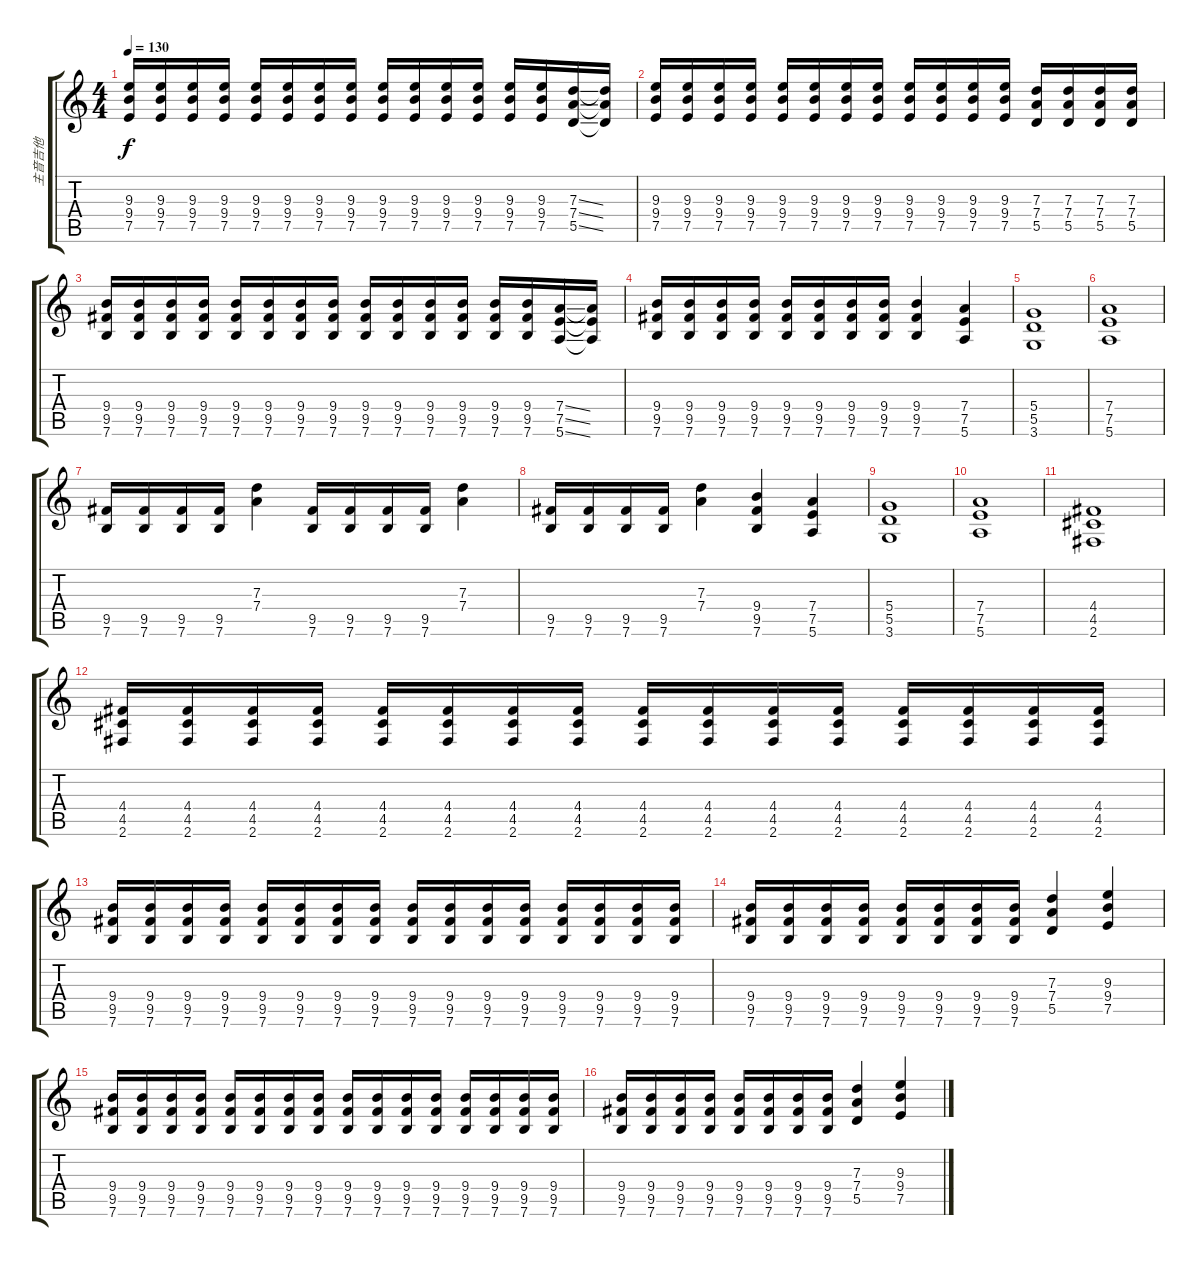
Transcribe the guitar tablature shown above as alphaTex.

\track ("主音吉他" "主音吉他") {instrument distortionguitar}
\staff {score tabs}
\tuning (E4 B3 G3 D3 A2 E2) {hide}
\ts (4 4)
\tempo 130
\clef g2
\ks c
(9.3 9.4 7.5).16{dy f} (9.3 9.4 7.5).16 (9.3 9.4 7.5).16 (9.3 9.4 7.5).16 (9.3 9.4 7.5).16 (9.3 9.4 7.5).16 (9.3 9.4 7.5).16 (9.3 9.4 7.5).16 (9.3 9.4 7.5).16 (9.3 9.4 7.5).16 (9.3 9.4 7.5).16 (9.3 9.4 7.5).16 (9.3 9.4 7.5).16 (9.3 9.4 7.5).16 (7.3{ss} 7.4{ss} 5.5{ss}).16 (7.3{t} 7.4{t} 5.5{t}).16 |
(9.3 9.4 7.5).16 (9.3 9.4 7.5).16 (9.3 9.4 7.5).16 (9.3 9.4 7.5).16 (9.3 9.4 7.5).16 (9.3 9.4 7.5).16 (9.3 9.4 7.5).16 (9.3 9.4 7.5).16 (9.3 9.4 7.5).16 (9.3 9.4 7.5).16 (9.3 9.4 7.5).16 (9.3 9.4 7.5).16 (7.3 7.4 5.5).16 (7.3 7.4 5.5).16 (7.3 7.4 5.5).16 (7.3 7.4 5.5).16 |
(9.4 9.5 7.6).16 (9.4 9.5 7.6).16 (9.4 9.5 7.6).16 (9.4 9.5 7.6).16 (9.4 9.5 7.6).16 (9.4 9.5 7.6).16 (9.4 9.5 7.6).16 (9.4 9.5 7.6).16 (9.4 9.5 7.6).16 (9.4 9.5 7.6).16 (9.4 9.5 7.6).16 (9.4 9.5 7.6).16 (9.4 9.5 7.6).16 (9.4 9.5 7.6).16 (7.4{ss} 7.5{ss} 5.6{ss}).16 (7.4{t} 7.5{t} 5.6{t}).16 |
(9.4 9.5 7.6).16 (9.4 9.5 7.6).16 (9.4 9.5 7.6).16 (9.4 9.5 7.6).16 (9.4 9.5 7.6).16 (9.4 9.5 7.6).16 (9.4 9.5 7.6).16 (9.4 9.5 7.6).16 (9.4 9.5 7.6).4 (7.4 7.5 5.6).4 |
(5.4 5.5 3.6).1 |
(7.4 7.5 5.6).1 |
(9.5 7.6).16 (9.5 7.6).16 (9.5 7.6).16 (9.5 7.6).16 (7.3 7.4).4 (9.5 7.6).16 (9.5 7.6).16 (9.5 7.6).16 (9.5 7.6).16 (7.3 7.4).4 |
(9.5 7.6).16 (9.5 7.6).16 (9.5 7.6).16 (9.5 7.6).16 (7.3 7.4).4 (9.4 9.5 7.6).4 (7.4 7.5 5.6).4 |
(5.4 5.5 3.6).1 |
(7.4 7.5 5.6).1 |
(4.4 4.5 2.6).1 |
(4.4 4.5 2.6).16 (4.4 4.5 2.6).16 (4.4 4.5 2.6).16 (4.4 4.5 2.6).16 (4.4 4.5 2.6).16 (4.4 4.5 2.6).16 (4.4 4.5 2.6).16 (4.4 4.5 2.6).16 (4.4 4.5 2.6).16 (4.4 4.5 2.6).16 (4.4 4.5 2.6).16 (4.4 4.5 2.6).16 (4.4 4.5 2.6).16 (4.4 4.5 2.6).16 (4.4 4.5 2.6).16 (4.4 4.5 2.6).16 |
(9.4 9.5 7.6).16 (9.4 9.5 7.6).16 (9.4 9.5 7.6).16 (9.4 9.5 7.6).16 (9.4 9.5 7.6).16 (9.4 9.5 7.6).16 (9.4 9.5 7.6).16 (9.4 9.5 7.6).16 (9.4 9.5 7.6).16 (9.4 9.5 7.6).16 (9.4 9.5 7.6).16 (9.4 9.5 7.6).16 (9.4 9.5 7.6).16 (9.4 9.5 7.6).16 (9.4 9.5 7.6).16 (9.4 9.5 7.6).16 |
(9.4 9.5 7.6).16 (9.4 9.5 7.6).16 (9.4 9.5 7.6).16 (9.4 9.5 7.6).16 (9.4 9.5 7.6).16 (9.4 9.5 7.6).16 (9.4 9.5 7.6).16 (9.4 9.5 7.6).16 (7.3 7.4 5.5).4 (9.3 9.4 7.5).4 |
(9.4 9.5 7.6).16 (9.4 9.5 7.6).16 (9.4 9.5 7.6).16 (9.4 9.5 7.6).16 (9.4 9.5 7.6).16 (9.4 9.5 7.6).16 (9.4 9.5 7.6).16 (9.4 9.5 7.6).16 (9.4 9.5 7.6).16 (9.4 9.5 7.6).16 (9.4 9.5 7.6).16 (9.4 9.5 7.6).16 (9.4 9.5 7.6).16 (9.4 9.5 7.6).16 (9.4 9.5 7.6).16 (9.4 9.5 7.6).16 |
(9.4 9.5 7.6).16 (9.4 9.5 7.6).16 (9.4 9.5 7.6).16 (9.4 9.5 7.6).16 (9.4 9.5 7.6).16 (9.4 9.5 7.6).16 (9.4 9.5 7.6).16 (9.4 9.5 7.6).16 (7.3 7.4 5.5).4 (9.3 9.4 7.5).4
